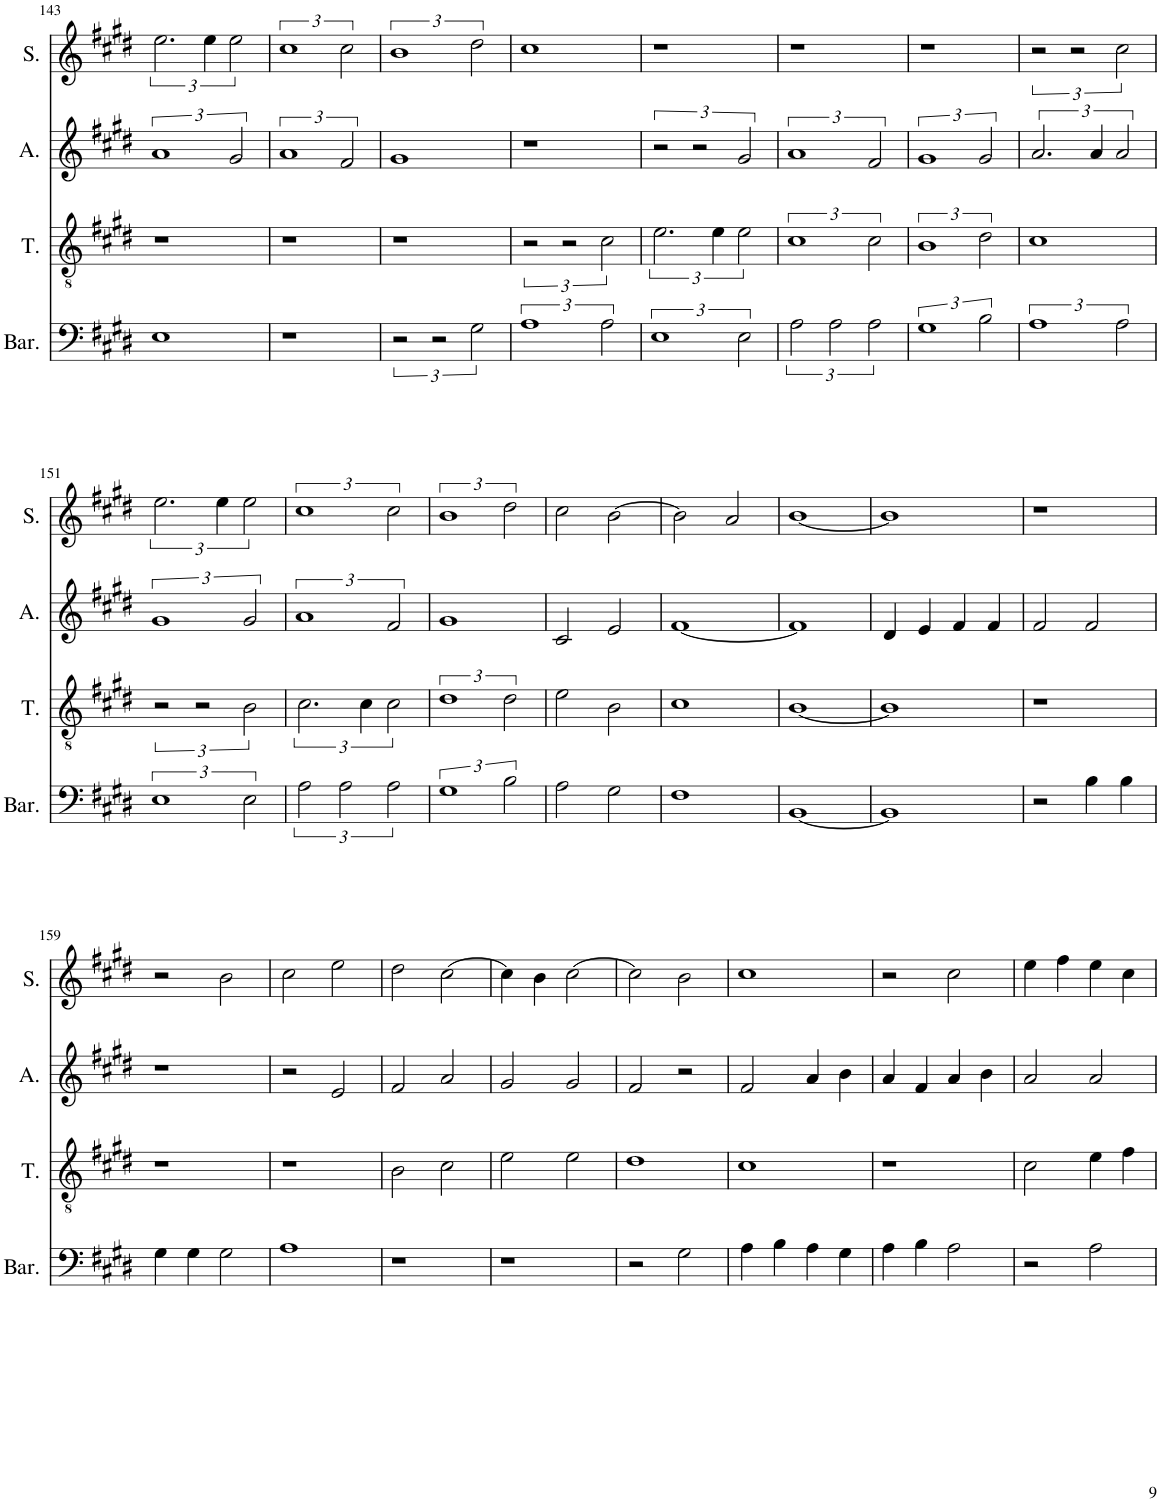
**kern	**kern	**kern	**kern
*part4	*part3	*part2	*part1
*staff4	*staff3	*staff2	*staff1
*I"Baryton	*I"Ténor	*I"Alto	*I"Soprano
*I'Bar.	*I'T.	*I'A.	*I'S.
!!LO:PB:g=z
*clefF4	*clefGv2	*clefG2	*clefG2
*k[f#c#g#d#]	*k[f#c#g#d#]	*k[f#c#g#d#]	*k[f#c#g#d#]
*M2/2	*M2/2	*M2/2	*M2/2
*met(c|)	*met(c|)	*met(c|)	*met(c|)
=143	=143	=143	=143
1E	1r	3%2a	3.ee\
.	.	.	6ee\
.	.	3g#/	3ee\
=144	=144	=144	=144
1r	1r	3%2a	3%2cc#
.	.	3f#/	3cc#\
=145	=145	=145	=145
3r	1r	1g#	3%2b
3r	.	.	.
3G#\	.	.	3dd#\
=146	=146	=146	=146
3%2A	3r	1r	1cc#
.	3r	.	.
3A\	3c#\	.	.
=147	=147	=147	=147
3%2E	3.e\	3r	1r
.	.	3r	.
.	6e\	.	.
3E\	3e\	3g#/	.
=148	=148	=148	=148
3A\	3%2c#	3%2a	1r
3A\	.	.	.
3A\	3c#\	3f#/	.
=149	=149	=149	=149
3%2G#	3%2B	3%2g#	1r
3B\	3d#\	3g#/	.
=150	=150	=150	=150
3%2A	1c#	3.a/	3r
.	.	.	3r
.	.	6a/	.
3A\	.	3a/	3cc#\
!!LO:LB:g=z
=151	=151	=151	=151
3%2E	3r	3%2g#	3.ee\
.	3r	.	.
.	.	.	6ee\
3E\	3B\	3g#/	3ee\
=152	=152	=152	=152
3A\	3.c#\	3%2a	3%2cc#
3A\	.	.	.
.	6c#\	.	.
3A\	3c#\	3f#/	3cc#\
=153	=153	=153	=153
3%2G#	3%2d#	1g#	3%2b
3B\	3d#\	.	3dd#\
=154	=154	=154	=154
2A\	2e\	2c#/	2cc#\
2G#\	2B\	2e/	[2b\
=155	=155	=155	=155
1F#	1c#	[1f#	2b\]
.	.	.	2a/
=156	=156	=156	=156
[1BB	[1B	1f#]	[1b
=157	=157	=157	=157
1BB]	1B]	4d#/	1b]
.	.	4e/	.
.	.	4f#/	.
.	.	4f#/	.
=158	=158	=158	=158
2r	1r	2f#/	1r
4B\	.	2f#/	.
4B\	.	.	.
!!LO:LB:g=z
=159	=159	=159	=159
4G#\	1r	1r	2r
4G#\	.	.	.
2G#\	.	.	2b\
=160	=160	=160	=160
1A	1r	2r	2cc#\
.	.	2e/	2ee\
=161	=161	=161	=161
1r	2B\	2f#/	2dd#\
.	2c#\	2a/	[2cc#\
=162	=162	=162	=162
1r	2e\	2g#/	4cc#\]
.	.	.	4b\
.	2e\	2g#/	[2cc#\
=163	=163	=163	=163
2r	1d#	2f#/	2cc#\]
2G#\	.	2r	2b\
=164	=164	=164	=164
4A\	1c#	2f#/	1cc#
4B\	.	.	.
4A\	.	4a/	.
4G#\	.	4b\	.
=165	=165	=165	=165
4A\	1r	4a/	2r
4B\	.	4f#/	.
2A\	.	4a/	2cc#\
.	.	4b\	.
=166	=166	=166	=166
2r	2c#\	2a/	4ee\
.	.	.	4ff#\
2A\	4e\	2a/	4ee\
.	4f#\	.	4cc#\
=	=	=	=
*-	*-	*-	*-
